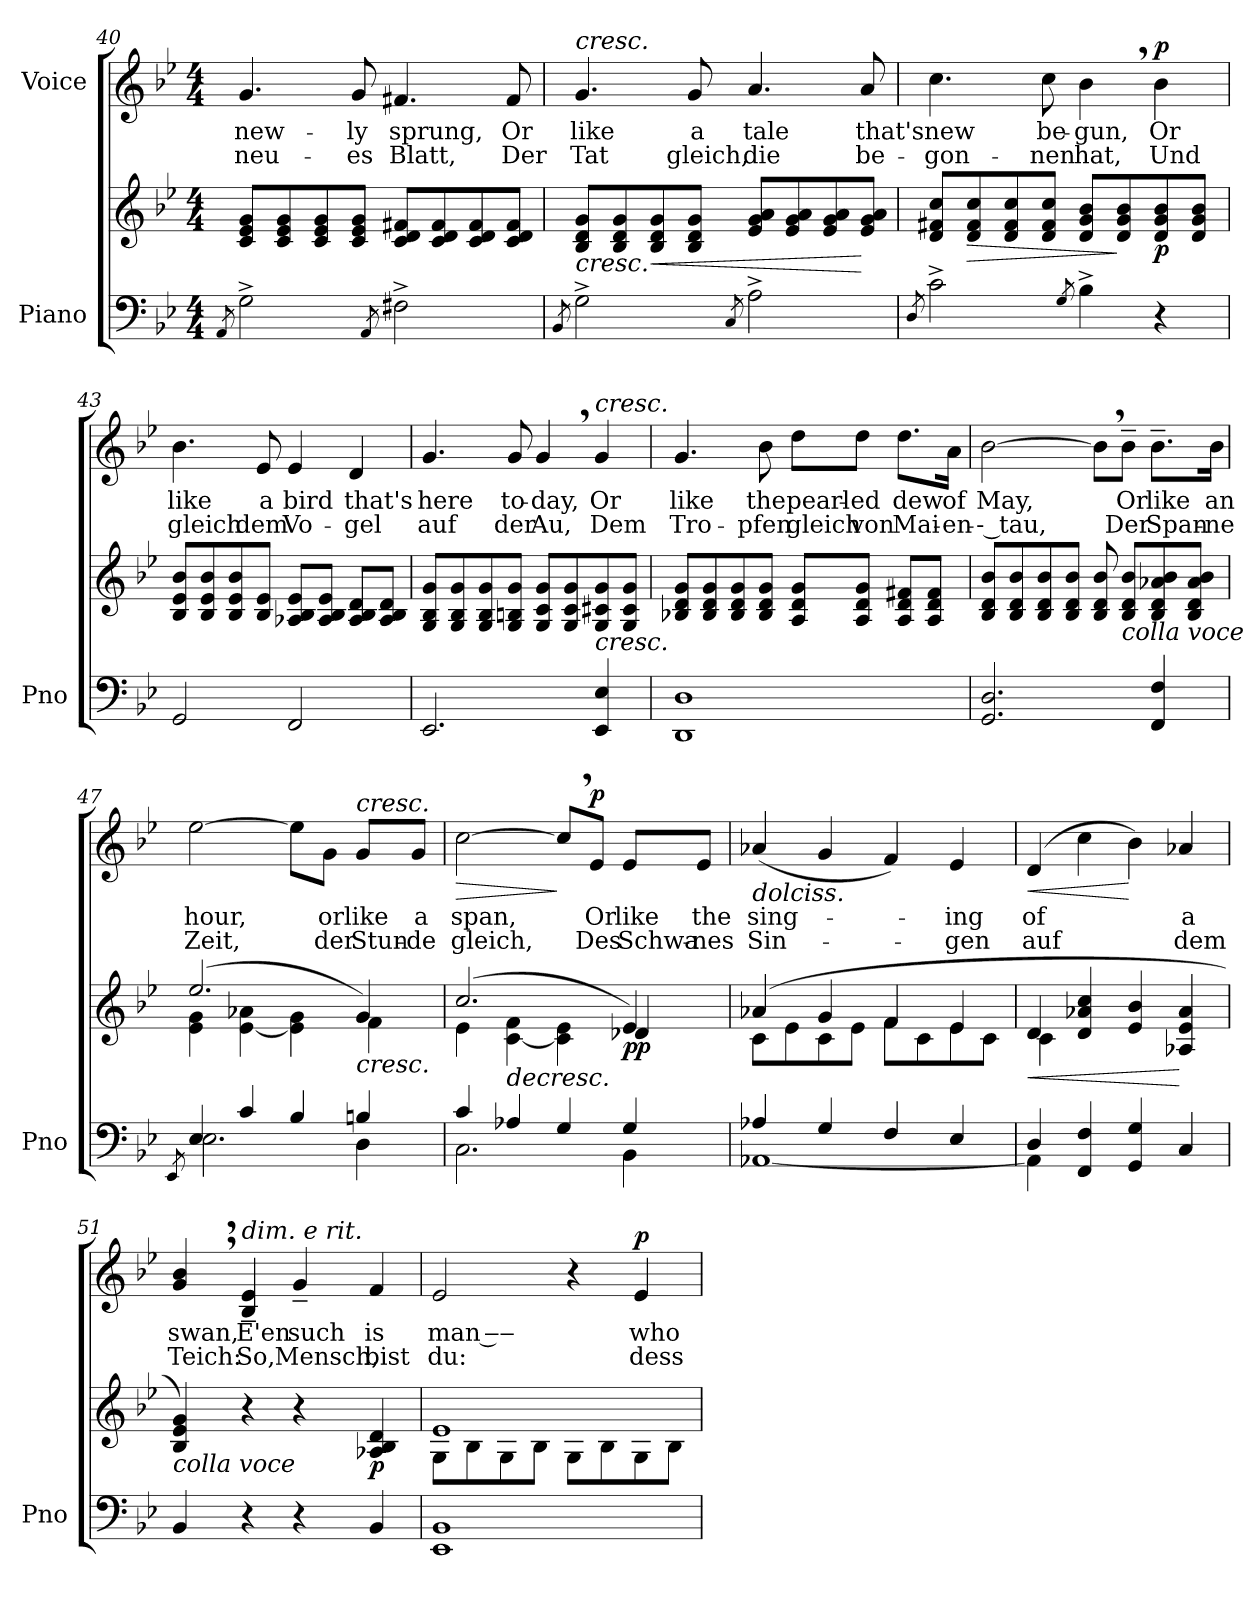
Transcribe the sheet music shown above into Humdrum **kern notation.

**kern	**kern	**dynam	**kern	**text	**text	**dynam
*part2	*part2	*part2	*part1	*part1	*part1	*part1
*staff3	*staff2	*staff2/3	*staff1	*staff1	*staff1	*staff1
*I"Piano	*	*	*I"Voice	*	*	*
*I'Pno	*	*	*	*	*	*
!!LO:LB:g=z
*clefF4	*clefG2	*	*clefG2	*	*	*
*k[b-e-]	*k[b-e-]	*	*k[b-e-]	*	*	*
*M4/4	*M4/4	*	*M4/4	*	*	*
=40	=40	=40	=40	=40	=40	=40
8qAA/	.	.	.	.	.	.
!	!	!	!	!LO:LY:b	!LO:LY:b	!
2G^\	8c/ 8e-/ 8g/L	.	4.g/	new-	neu-	.
.	8c/ 8e-/ 8g/	.	.	.	.	.
.	8c/ 8e-/ 8g/	.	.	.	.	.
!	!	!	!	!LO:LY:b	!LO:LY:b	!
.	8c/ 8e-/ 8g/J	.	8g/	-ly	-es	.
8qAA/	.	.	.	.	.	.
!	!	!	!	!LO:LY:b	!LO:LY:b	!
2F#X^\	8c/ 8d/ 8f#X/L	.	4.f#X/	sprung,	Blatt,	.
.	8c/ 8d/ 8f#/	.	.	.	.	.
.	8c/ 8d/ 8f#/	.	.	.	.	.
!	!	!	!	!LO:LY:b	!LO:LY:b	!
.	8c/ 8d/ 8f#/J	.	8f#/	Or	Der	.
=41	=41	=41	=41	=41	=41	=41
8qBB-/	.	.	.	.	.	.
!	!	!	!LO:TX:a:i:t=cresc.	!	!	!
!	!LO:TX:b:i:t=cresc.	!	!	!	!	!
!	!	!	!	!LO:LY:b	!LO:LY:b	!
2G^\	8B-/ 8d/ 8g/L	.	4.g/	like	Tat	.
.	8B-/ 8d/ 8g/	.	.	.	.	.
!	!	!LO:HP:b	!	!	!	!
.	8B-/ 8d/ 8g/	<	.	.	.	.
!	!	!	!	!LO:LY:b	!LO:LY:b	!
.	8B-/ 8d/ 8g/J	.	8g/	a	gleich,	.
8qC/	.	.	.	.	.	.
!	!	!	!	!LO:LY:b	!LO:LY:b	!
2A^\	8e-/ 8g/ 8a/L	.	4.a/	tale	die	.
.	8e-/ 8g/ 8a/	.	.	.	.	.
.	8e-/ 8g/ 8a/	.	.	.	.	.
!	!	!	!	!LO:LY:b	!LO:LY:b	!
.	8e-/ 8g/ 8a/J	[	8a/	that's	be-	.
=42	=42	=42	=42	=42	=42	=42
8qD/	.	.	.	.	.	.
!	!	!	!	!LO:LY:b	!LO:LY:b	!
2c^\	8d/ 8f#X/ 8cc/L	.	4.cc\	new	-gon-	.
!	!	!LO:HP:b	!	!	!	!
.	8d/ 8f#/ 8cc/	>	.	.	.	.
.	8d/ 8f#/ 8cc/	.	.	.	.	.
!	!	!	!	!LO:LY:b	!LO:LY:b	!
.	8d/ 8f#/ 8cc/J	.	8cc\	be-	-nen	.
8qG/	.	.	.	.	.	.
!	!	!	!	!LO:LY:b	!LO:LY:b	!
4B-^\	8d/ 8g/ 8b-/L	.	4b-,\	-gun,	hat,	.
.	8d/ 8g/ 8b-/	]	.	.	.	.
!	!	!LO:DY:b	!	!LO:LY:b	!LO:LY:b	!LO:DY:a
4r	8d/ 8g/ 8b-/	p	4b-\	Or	Und	p
.	8d/ 8g/ 8b-/J	.	.	.	.	.
!!LO:LB:g=z
=43	=43	=43	=43	=43	=43	=43
!	!	!	!	!LO:LY:b	!LO:LY:b	!
2GG/	8B-/ 8e-/ 8b-/L	.	4.b-\	like	gleich	.
.	8B-/ 8e-/ 8b-/	.	.	.	.	.
.	8B-/ 8e-/ 8b-/	.	.	.	.	.
!	!	!	!	!LO:LY:b	!LO:LY:b	!
.	8B-/ 8e-/J	.	8e-/	a	dem	.
!	!	!	!	!LO:LY:b	!LO:LY:b	!
2FF/	8A-X/ 8B-/ 8e-/L	.	4e-/	bird	Vo-	.
.	8A-/ 8B-/ 8e-/J	.	.	.	.	.
!	!	!	!	!LO:LY:b	!LO:LY:b	!
.	8A-/ 8B-/ 8d/L	.	4d/	that's	-gel	.
.	8A-/ 8B-/ 8d/J	.	.	.	.	.
=44	=44	=44	=44	=44	=44	=44
!	!	!	!	!LO:LY:b	!LO:LY:b	!
2.EE-/	8G/ 8B-/ 8g/L	.	4.g/	here	auf	.
.	8G/ 8B-/ 8g/	.	.	.	.	.
.	8G/ 8B-/ 8g/	.	.	.	.	.
!	!	!	!	!LO:LY:b	!LO:LY:b	!
.	8G/ 8Bn/ 8g/J	.	8g/	to-	der	.
!	!	!	!	!LO:LY:b	!LO:LY:b	!
.	8G/ 8c/ 8g/L	.	4g,/	-day,	Au,	.
.	8G/ 8c/ 8g/	.	.	.	.	.
!	!	!	!LO:TX:a:i:t=cresc.	!	!	!
!	!LO:TX:b:i:t=cresc.	!	!	!	!	!
!	!	!	!	!LO:LY:b	!LO:LY:b	!
4EE-/ 4E-/	8G/ 8c#X/ 8g/	.	4g/	Or	Dem	.
.	8G/ 8c#/ 8g/J	.	.	.	.	.
=45	=45	=45	=45	=45	=45	=45
!	!	!	!	!LO:LY:b	!LO:LY:b	!
1DD 1D	8B-X/ 8d/ 8g/L	.	4.g/	like	Tro-	.
.	8B-/ 8d/ 8g/	.	.	.	.	.
.	8B-/ 8d/ 8g/	.	.	.	.	.
!	!	!	!	!LO:LY:b	!LO:LY:b	!
.	8B-/ 8d/ 8g/J	.	8b-\	the	-pfen	.
!	!	!	!	!LO:LY:b	!LO:LY:b	!
.	8A/ 8d/ 8g/L	.	8dd\L	pearl-	gleich	.
!	!	!	!	!LO:LY:b	!LO:LY:b	!
.	8A/ 8d/ 8g/J	.	8dd\J	-ed	von	.
!	!	!	!	!LO:LY:b	!LO:LY:b	!
.	8A/ 8d/ 8f#X/L	.	8.dd\L	dew	Mai-	.
.	8A/ 8d/ 8f#/J	.	.	.	.	.
!	!	!	!	!LO:LY:b	!LO:LY:b	!
.	.	.	16a\Jk	of	-en-	.
!!LO:LB:g=z
=46	=46	=46	=46	=46	=46	=46
!	!	!	!	!LO:LY:b	!LO:LY:b	!
2.GG/ 2.D/	8B-/ 8d/ 8b-/L	.	[2b-\	May,	-- tau,	.
.	8B-/ 8d/ 8b-/	.	.	.	.	.
.	8B-/ 8d/ 8b-/	.	.	.	.	.
.	8B-/ 8d/ 8b-/J	.	.	.	.	.
.	8B-/ 8d/ 8b-/	.	8b-,\L]	.	.	.
!	!LO:TX:b:i:t=colla voce	!	!	!	!	!
!	!	!	!	!LO:LY:b	!LO:LY:b	!LO:DY:a
!	!	!	!	!	!	!LO:DY:n=1:a
.	8B-/ 8d/ 8b-/L	.	8b-~\J	Or	Der	mf other-dynamics
!	!	!	!	!LO:LY:b	!LO:LY:b	!
4FF/ 4F/	8B-/ 8d/ 8a-X/ 8b-/	.	8.b-~\L	like	Span-	.
.	8B-/ 8d/ 8a-/ 8b-/J	.	.	.	.	.
!	!	!	!	!LO:LY:b	!LO:LY:b	!
.	.	.	16b-\Jk	an	-ne	.
=47	=47	=47	=47	=47	=47	=47
*^	*	*	*	*	*	*
.	8qEE-/	.	.	.	.	.	.
*	*	*^	*	*	*	*	*
!	!	!	!	!	!	!LO:LY:b	!LO:LY:b	!
4E-/	2.E-\	(2.ee-/	4e-\ 4g\	.	[2ee-\	hour,	Zeit,	.
4c/	.	.	[4e-\ 4a-X\	.	.	.	.	.
4B-/	.	.	4e-\] 4g\	.	8ee-\L]	.	.	.
!	!	!	!	!	!	!LO:LY:b	!LO:LY:b	!
.	.	.	.	.	8g\J	or	der	.
!	!	!	!	!	!LO:TX:a:i:t=cresc.	!	!	!
!	!	!LO:TX:b:i:t=cresc.	!	!	!	!	!	!
!	!	!	!	!	!	!LO:LY:b	!LO:LY:b	!
4Bn/	4D\	4g/)	4f\	.	8g/L	like	Stun-	.
!	!	!	!	!	!	!LO:LY:b	!LO:LY:b	!
.	.	.	.	.	8g/J	a	-de	.
=48	=48	=48	=48	=48	=48	=48	=48	=48
!	!	!	!	!	!	!LO:LY:b	!LO:LY:b	!LO:HP:b
4c/	2.C\	(2.cc/	4e-\	.	[2cc\	span,	gleich,	>
!	!	!	!	!LO:HP:b	!	!	!	!
4A-X/	.	.	[4c\ 4f\	>	.	.	.	.
4G/	.	.	4c\] 4e-\	.	8cc,/L]	.	.	]
!	!	!	!	!	!	!LO:LY:b	!LO:LY:b	!LO:DY:a
.	.	.	.	.	8e-/J	Or	Des	p
!	!	!	!	!LO:DY:b	!	!LO:LY:b	!LO:LY:b	!
4G/	4BB-\	4e-/)	4d-X/	pp	8e-/L	like	Schwa-	.
!	!	!	!	!	!	!LO:LY:b	!LO:LY:b	!
.	.	.	.	.	8e-/J	the	-nes	.
!!LO:PB:g=z
=49	=49	=49	=49	=49	=49	=49	=49	=49
!	!	!	!	!	!LO:TX:b:i:t=dolciss.	!	!	!
!	!	!	!	!	!	!LO:LY:b	!LO:LY:b	!
4A-X/	[1AA-X	(4a-X/	8c\L	.	(4a-X/	sing-	Sin-	.
.	.	.	8e-\	.	.	.	.	.
4G/	.	4g/	8c\	.	4g/	.	.	.
.	.	.	8e-\J	.	.	.	.	.
4F/	.	4f/	8f\L	.	4f/)	.	.	.
.	.	.	8c\	.	.	.	.	.
!	!	!	!	!	!	!LO:LY:b	!LO:LY:b	!
4E-/	.	4e-/	8e-\	.	4e-/	-ing	-gen	.
.	.	.	8c\J	.	.	.	.	.
=50	=50	=50	=50	=50	=50	=50	=50	=50
!	!	!	!	!LO:HP:b	!	!LO:LY:b	!LO:LY:b	!LO:HP:b
4D/	4AA-\]	4d/	4c\	<	(4d/	of	auf	<
4FF/ 4F/	2.ryy	4d/ 4a-X/ 4cc/	2.ryy	.	4cc\	.	.	.
4GG/ 4G/	.	4e-/ 4b-/	.	]	4b-\)	.	.	[
!	!	!	!	!	!	!LO:LY:b	!LO:LY:b	!
4C/	.	4A-X/ 4e-/ 4a-/	.	[	4a-X/	a	dem	.
*v	*v	*	*	*	*	*	*	*
*	*v	*v	*	*	*	*	*
=51	=51	=51	=51	=51	=51	=51
!	!LO:TX:b:i:t=colla voce	!	!	!	!	!
!	!	!	!	!LO:LY:b	!LO:LY:b	!
4BB-/	4B-/ 4e-/ 4g/)	.	4g/, 4b-/,	swan,	Teich:	.
!	!	!	!LO:TX:a:i:t=dim.  e  rit.	!	!	!
!	!	!	!	!LO:LY:b	!LO:LY:b	!
4r	4r	.	4B-/~> 4e-/~>	E'en	So,	.
!	!	!	!	!LO:LY:b	!LO:LY:b	!
4r	4r	.	4g~>/	such	Mensch,	.
!	!	!LO:DY:b	!	!LO:LY:b	!LO:LY:b	!
4BB-/	4A-X/ 4B-/ 4d/	p	4f/	is	bist	.
!!LO:LB:g=z
=52	=52	=52	=52	=52	=52	=52
*	*^	*	*	*	*	*
!	!	!	!	!	!LO:LY:b	!LO:LY:b	!
1EE- 1BB-	1e-	8G\L	.	2e-/	man ‒‒	du:	.
.	.	8B-\	.	.	.	.	.
.	.	8G\	.	.	.	.	.
.	.	8B-\J	.	.	.	.	.
.	.	8G\L	.	4r	.	.	.
.	.	8B-\	.	.	.	.	.
!	!	!	!	!	!LO:LY:b	!LO:LY:b	!LO:DY:a
.	.	8G\	.	4e-/	who	dess	p
.	.	8B-\J	.	.	.	.	.
*	*v	*v	*	*	*	*	*
=	=	=	=	=	=	=
*-	*-	*-	*-	*-	*-	*-
